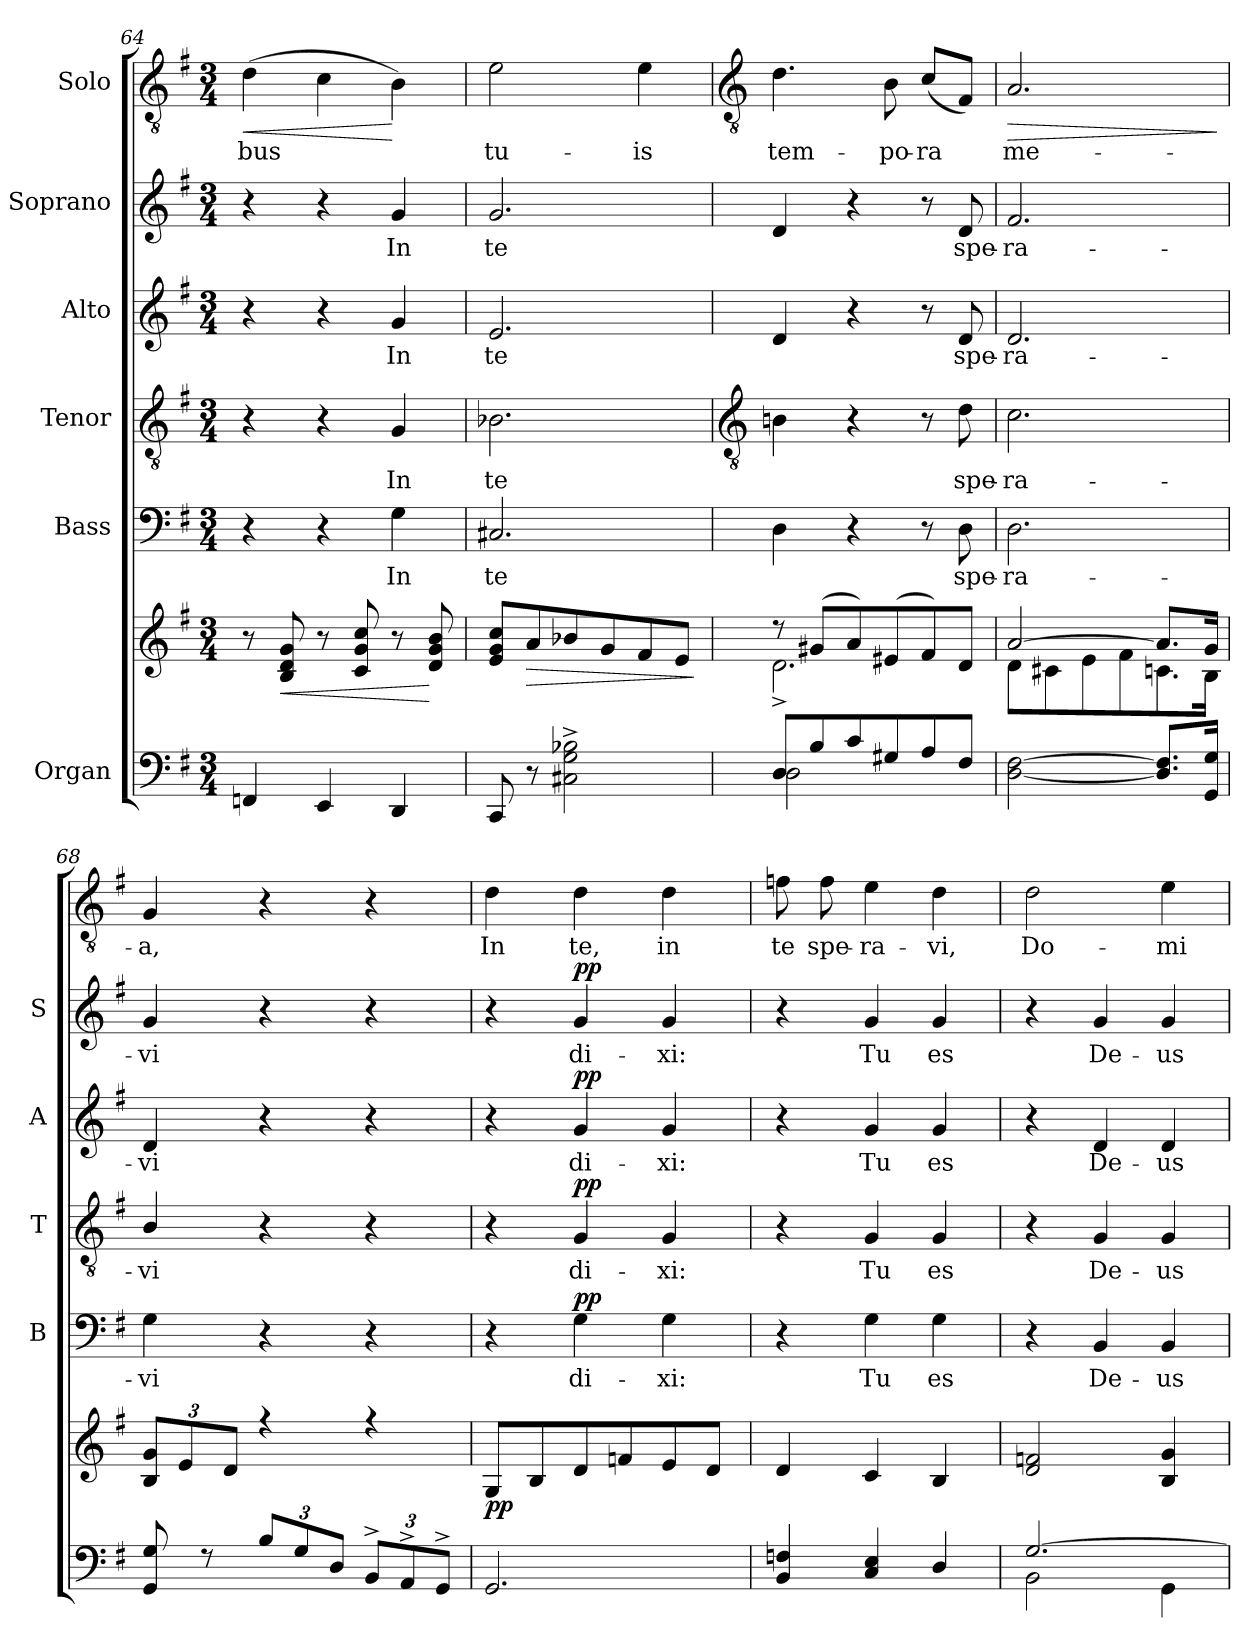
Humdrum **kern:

**kern	**kern	**dynam	**kern	**text	**dynam	**kern	**text	**dynam	**kern	**text	**dynam	**kern	**text	**dynam	**kern	**text	**dynam
*part6	*part6	*part6	*part5	*part5	*part5	*part4	*part4	*part4	*part3	*part3	*part3	*part2	*part2	*part2	*part1	*part1	*part1
*staff7	*staff6	*staff6/7	*staff5	*staff5	*staff5	*staff4	*staff4	*staff4	*staff3	*staff3	*staff3	*staff2	*staff2	*staff2	*staff1	*staff1	*staff1
*I"Organ	*	*	*I"Bass	*	*	*I"Tenor	*	*	*I"Alto	*	*	*I"Soprano	*	*	*I"Solo	*	*
*	*	*	*I'B	*	*	*I'T	*	*	*I'A	*	*	*I'S	*	*	*	*	*
*clefF4	*clefG2	*	*clefF4	*	*	*clefGv2	*	*	*clefG2	*	*	*clefG2	*	*	*clefGv2	*	*
*k[f#]	*k[f#]	*	*k[f#]	*	*	*k[f#]	*	*	*k[f#]	*	*	*k[f#]	*	*	*k[f#]	*	*
*G:	*G:	*	*G:	*	*	*G:	*	*	*G:	*	*	*G:	*	*	*G:	*	*
*M3/4	*M3/4	*	*M3/4	*	*	*M3/4	*	*	*M3/4	*	*	*M3/4	*	*	*M3/4	*	*
=64	=64	=64	=64	=64	=64	=64	=64	=64	=64	=64	=64	=64	=64	=64	=64	=64	=64
!	!	!	!	!	!	!	!	!	!	!	!	!	!	!	!	!LO:LY:b	!LO:HP:b
4FFn	8r	.	4r	.	.	4r	.	.	4r	.	.	4r	.	.	(>4d	-bus	<
!	!	!LO:HP:b	!	!	!	!	!	!	!	!	!	!	!	!	!	!	!
.	8B 8d 8g	<	.	.	.	.	.	.	.	.	.	.	.	.	.	.	.
4EE	8r	.	4r	.	.	4r	.	.	4r	.	.	4r	.	.	4c	.	.
.	8c 8g 8cc	.	.	.	.	.	.	.	.	.	.	.	.	.	.	.	.
!	!	!	!	!LO:LY:b	!	!	!LO:LY:b	!	!	!LO:LY:b	!	!	!LO:LY:b	!	!	!	!
4DD	8r	.	4G	In	.	4G	In	.	4g	In	.	4g	In	.	4B)	.	[
.	8d 8g 8b	[	.	.	.	.	.	.	.	.	.	.	.	.	.	.	.
=65	=65	=65	=65	=65	=65	=65	=65	=65	=65	=65	=65	=65	=65	=65	=65	=65	=65
!	!	!	!	!LO:LY:b	!	!	!LO:LY:b	!	!	!LO:LY:b	!	!	!LO:LY:b	!	!	!LO:LY:b	!
8CC	8e 8g 8ccL	.	2.C#X	te	.	2.B-X	te	.	2.e	te	.	2.g	te	.	2e	tu-	.
!	!	!LO:HP:b	!	!	!	!	!	!	!	!	!	!	!	!	!	!	!
8r	8a	>	.	.	.	.	.	.	.	.	.	.	.	.	.	.	.
2C#X^ 2G^ 2B-X^	8b-X	.	.	.	.	.	.	.	.	.	.	.	.	.	.	.	.
.	8g	.	.	.	.	.	.	.	.	.	.	.	.	.	.	.	.
!	!	!	!	!	!	!	!	!	!	!	!	!	!	!	!	!LO:LY:b	!
.	8f#	.	.	.	.	.	.	.	.	.	.	.	.	.	4e	-is	.
.	8eJ	.	.	.	.	.	.	.	.	.	.	.	.	.	.	.	.
.	.	]	.	.	.	.	.	.	.	.	.	.	.	.	.	.	.
!!LO:LB:g=z
=66	=66	=66	=66	=66	=66	=66	=66	=66	=66	=66	=66	=66	=66	=66	=66	=66	=66
*	*	*	*	*	*	*clefGv2	*	*	*	*	*	*	*	*	*clefGv2	*	*
*^	*^	*	*	*	*	*	*	*	*	*	*	*	*	*	*	*	*
!	!	!	!	!	!	!	!	!	!	!	!	!	!	!	!	!	!	!LO:LY:b	!
8D/L	2D\	8r	2.d^\	.	4D	.	.	4Bn	.	.	4d	.	.	4d	.	.	4.d	tem-	.
8B/	.	(>8g#X/L	.	.	.	.	.	.	.	.	.	.	.	.	.	.	.	.	.
8c/	.	8a/)	.	.	4r	.	.	4r	.	.	4r	.	.	4r	.	.	.	.	.
!	!	!	!	!	!	!	!	!	!	!	!	!	!	!	!	!	!	!LO:LY:b	!
8G#X/	.	(>8e#X/	.	.	.	.	.	.	.	.	.	.	.	.	.	.	8B	-po-	.
!	!	!	!	!	!	!	!	!	!	!	!	!	!	!	!	!	!	!LO:LY:b	!
8A/	4ryy	8f#/)	.	.	8r	.	.	8r	.	.	8r	.	.	8r	.	.	(8cL	-ra	.
!	!	!	!	!	!	!LO:LY:b	!	!	!LO:LY:b	!	!	!LO:LY:b	!	!	!LO:LY:b	!	!	!	!
8F#/J	.	8d/J	.	.	8D	spe-	.	8d	spe-	.	8d	spe-	.	8d	spe-	.	8F#J)	.	.
=67	=67	=67	=67	=67	=67	=67	=67	=67	=67	=67	=67	=67	=67	=67	=67	=67	=67	=67	=67
!	!	!	!	!	!	!LO:LY:b	!	!	!LO:LY:b	!	!	!LO:LY:b	!	!	!LO:LY:b	!	!	!LO:LY:b	!LO:HP:b
[2D [2F#	2.ryy	[2a/	8d\L	.	2.D	-ra-	.	2.c	-ra-	.	2.d	-ra-	.	2.f#	-ra-	.	2.A	me-	>
.	.	.	8c#X\	.	.	.	.	.	.	.	.	.	.	.	.	.	.	.	.
.	.	.	8e\	.	.	.	.	.	.	.	.	.	.	.	.	.	.	.	.
.	.	.	8f#\	.	.	.	.	.	.	.	.	.	.	.	.	.	.	.	.
8.D] 8.F#]L	.	8.a/L]	8.cn\	.	.	.	.	.	.	.	.	.	.	.	.	.	.	.	.
16GG 16GJ	.	16g/J	16B\J	.	.	.	.	.	.	.	.	.	.	.	.	.	.	.	.
*v	*v	*	*	*	*	*	*	*	*	*	*	*	*	*	*	*	*	*	*
*	*v	*v	*	*	*	*	*	*	*	*	*	*	*	*	*	*	*	*
.	.	.	.	.	.	.	.	.	.	.	.	.	.	.	.	.	]
=68	=68	=68	=68	=68	=68	=68	=68	=68	=68	=68	=68	=68	=68	=68	=68	=68	=68
*^	*^	*	*	*	*	*	*	*	*	*	*	*	*	*	*	*	*
!	!	!	!LO:N:vis=1	!	!	!LO:LY:b	!	!	!LO:LY:b	!	!	!LO:LY:b	!	!	!LO:LY:b	!	!	!LO:LY:b	!
8GG 8G	2.ryy	12B/ 12g/L	2.ryy	.	4G	-vi	.	4B/	-vi	.	4d	-vi	.	4g	-vi	.	4G	-a,	.
.	.	12e/	.	.	.	.	.	.	.	.	.	.	.	.	.	.	.	.	.
8r	.	.	.	.	.	.	.	.	.	.	.	.	.	.	.	.	.	.	.
.	.	12d/J	.	.	.	.	.	.	.	.	.	.	.	.	.	.	.	.	.
12BL	.	4r	.	.	4r	.	.	4r	.	.	4r	.	.	4r	.	.	4r	.	.
12G	.	.	.	.	.	.	.	.	.	.	.	.	.	.	.	.	.	.	.
12DJ	.	.	.	.	.	.	.	.	.	.	.	.	.	.	.	.	.	.	.
12BB^L	.	4r	.	.	4r	.	.	4r	.	.	4r	.	.	4r	.	.	4r	.	.
12AA^	.	.	.	.	.	.	.	.	.	.	.	.	.	.	.	.	.	.	.
12GG^J	.	.	.	.	.	.	.	.	.	.	.	.	.	.	.	.	.	.	.
=69	=69	=69	=69	=69	=69	=69	=69	=69	=69	=69	=69	=69	=69	=69	=69	=69	=69	=69	=69
!	!	!	!LO:N:vis=1	!LO:DY:b	!	!	!	!	!	!	!	!	!	!	!	!	!	!LO:LY:b	!
2.GG	2.ryy	8G/L	2.ryy	pp	4r	.	.	4r	.	.	4r	.	.	4r	.	.	4d	In	.
.	.	8B/	.	.	.	.	.	.	.	.	.	.	.	.	.	.	.	.	.
!	!	!	!	!	!	!LO:LY:b	!LO:DY:b	!	!LO:LY:b	!LO:DY:b	!	!LO:LY:b	!LO:DY:b	!	!LO:LY:b	!LO:DY:b	!	!LO:LY:b	!
.	.	8d/	.	.	4G	di-	pp	4G	di-	pp	4g	di-	pp	4g	di-	pp	4d	te,	.
.	.	8fn/	.	.	.	.	.	.	.	.	.	.	.	.	.	.	.	.	.
!	!	!	!	!	!	!LO:LY:b	!	!	!LO:LY:b	!	!	!LO:LY:b	!	!	!LO:LY:b	!	!	!LO:LY:b	!
.	.	8e/	.	.	4G	-xi:	.	4G	-xi:	.	4g	-xi:	.	4g	-xi:	.	4d	in	.
.	.	8d/J	.	.	.	.	.	.	.	.	.	.	.	.	.	.	.	.	.
=70	=70	=70	=70	=70	=70	=70	=70	=70	=70	=70	=70	=70	=70	=70	=70	=70	=70	=70	=70
!	!	!	!LO:N:vis=1	!	!	!	!	!	!	!	!	!	!	!	!	!	!	!LO:LY:b	!
4BB 4Fn	2.ryy	4d/	2.ryy	.	4r	.	.	4r	.	.	4r	.	.	4r	.	.	8fn	te	.
!	!	!	!	!	!	!	!	!	!	!	!	!	!	!	!	!	!	!LO:LY:b	!
.	.	.	.	.	.	.	.	.	.	.	.	.	.	.	.	.	8f	spe-	.
!	!	!	!	!	!	!LO:LY:b	!	!	!LO:LY:b	!	!	!LO:LY:b	!	!	!LO:LY:b	!	!	!LO:LY:b	!
4C 4E	.	4c/	.	.	4G	Tu	.	4G	Tu	.	4g	Tu	.	4g	Tu	.	4e	-ra-	.
!	!	!	!	!	!	!LO:LY:b	!	!	!LO:LY:b	!	!	!LO:LY:b	!	!	!LO:LY:b	!	!	!LO:LY:b	!
4D	.	4B/	.	.	4G	es	.	4G	es	.	4g	es	.	4g	es	.	4d	-vi,	.
=71	=71	=71	=71	=71	=71	=71	=71	=71	=71	=71	=71	=71	=71	=71	=71	=71	=71	=71	=71
!	!	!	!LO:N:vis=1	!	!	!	!	!	!	!	!	!	!	!	!	!	!	!LO:LY:b	!
[2.G/	2BB\	2d/ 2fn/	2.ryy	.	4r	.	.	4r	.	.	4r	.	.	4r	.	.	2d	Do-	.
!	!	!	!	!	!	!LO:LY:b	!	!	!LO:LY:b	!	!	!LO:LY:b	!	!	!LO:LY:b	!	!	!	!
.	.	.	.	.	4BB	De-	.	4G	De-	.	4d	De-	.	4g	De-	.	.	.	.
!	!	!	!	!	!	!LO:LY:b	!	!	!LO:LY:b	!	!	!LO:LY:b	!	!	!LO:LY:b	!	!	!LO:LY:b	!
.	4GG\	4B/ 4g/	.	.	4BB	-us	.	4G	-us	.	4d	-us	.	4g	-us	.	4e	-mi-	.
*v	*v	*	*	*	*	*	*	*	*	*	*	*	*	*	*	*	*	*	*
*	*v	*v	*	*	*	*	*	*	*	*	*	*	*	*	*	*	*	*
=	=	=	=	=	=	=	=	=	=	=	=	=	=	=	=	=	=
*-	*-	*-	*-	*-	*-	*-	*-	*-	*-	*-	*-	*-	*-	*-	*-	*-	*-
